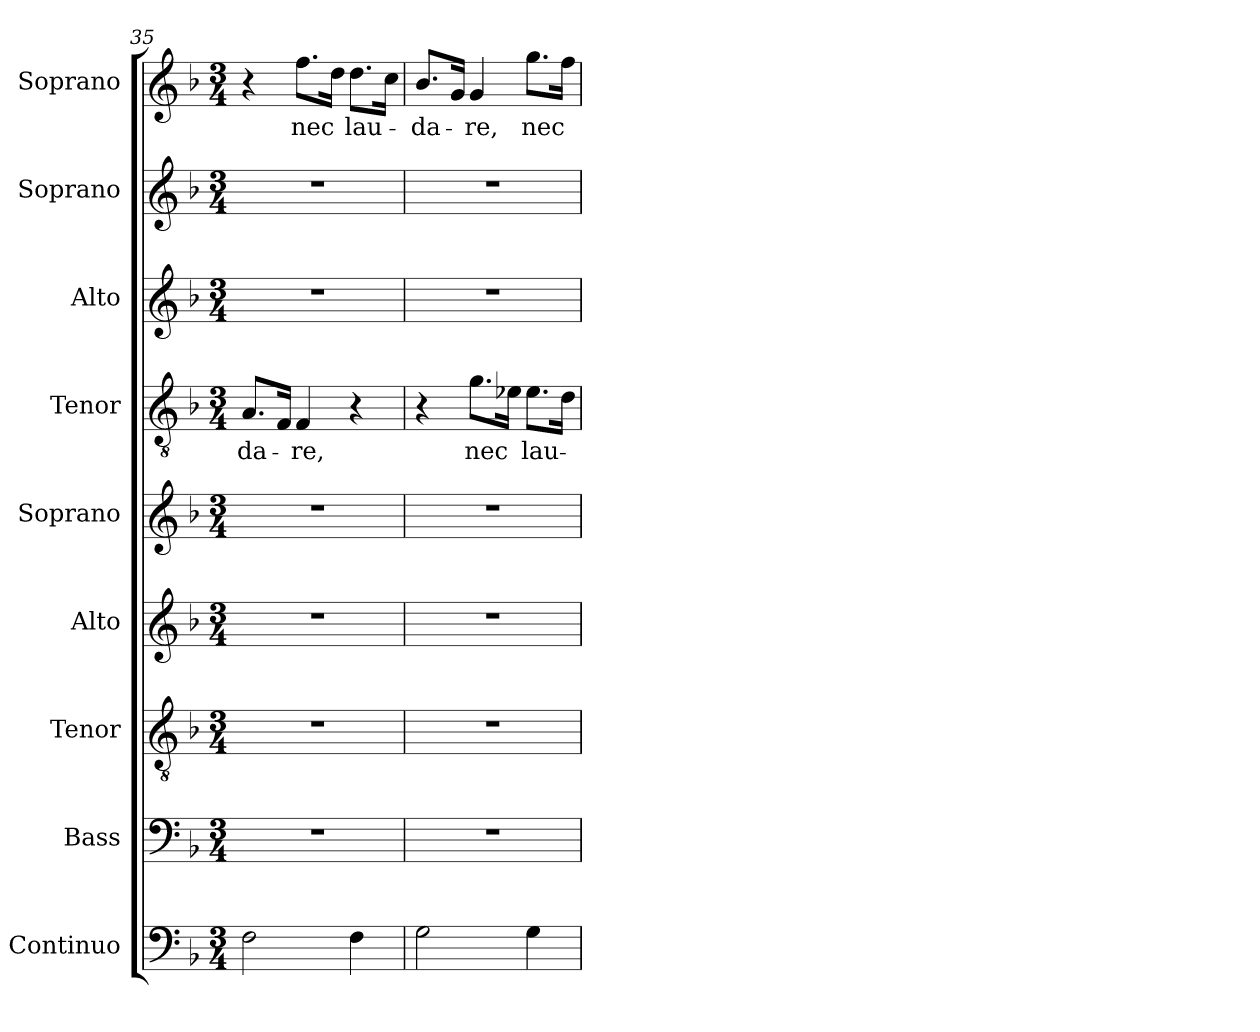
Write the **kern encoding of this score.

**kern	**kern	**kern	**kern	**kern	**kern	**text	**kern	**kern	**kern	**text
*part9	*part8	*part7	*part6	*part5	*part4	*part4	*part3	*part2	*part1	*part1
*staff9	*staff8	*staff7	*staff6	*staff5	*staff4	*staff4	*staff3	*staff2	*staff1	*staff1
*I"Continuo	*I"Bass	*I"Tenor	*I"Alto	*I"Soprano	*I"Tenor	*	*I"Alto	*I"Soprano	*I"Soprano	*
*I'Cont.	*I'B.	*I'T.	*I'A.	*I'S.	*I'T.	*	*I'A.	*I'S.	*I'S.	*
*clefF4	*clefF4	*clefGv2	*clefG2	*clefG2	*clefGv2	*	*clefG2	*clefG2	*clefG2	*
*	*	*ITrd7c12	*	*	*ITrd7c12	*	*	*	*	*
*k[b-]	*k[b-]	*k[b-]	*k[b-]	*k[b-]	*k[b-]	*	*k[b-]	*k[b-]	*k[b-]	*
*F:	*F:	*F:	*F:	*F:	*F:	*	*F:	*F:	*F:	*
*M3/4	*M3/4	*M3/4	*M3/4	*M3/4	*M3/4	*	*M3/4	*M3/4	*M3/4	*
=35	=35	=35	=35	=35	=35	=35	=35	=35	=35	=35
!	!LO:N:vis=1	!LO:N:vis=1	!LO:N:vis=1	!LO:N:vis=1	!	!	!	!	!	!
!	!	!	!	!	!	!LO:LY:b:color=#000000	!LO:N:vis=1	!LO:N:vis=1	!	!
2Fi\	2.r	2.r	2.r	2.r	8.AAi/L	-da-	2.r	2.r	4r	.
.	.	.	.	.	16FFi/Jk	.	.	.	.	.
!	!	!	!	!	!	!LO:LY:b:color=#000000	!	!	!	!
!	!	!	!	!	!	!	!	!	!	!LO:LY:b:color=#000000
.	.	.	.	.	4FFi/	-re,	.	.	8.ffi\L	nec
.	.	.	.	.	.	.	.	.	16ddi\Jk	.
!	!	!	!	!	!	!	!	!	!	!LO:LY:b:color=#000000
4Fi\	.	.	.	.	4r	.	.	.	8.ddi\L	lau-
.	.	.	.	.	.	.	.	.	16cci\Jk	.
=36	=36	=36	=36	=36	=36	=36	=36	=36	=36	=36
!	!LO:N:vis=1	!LO:N:vis=1	!LO:N:vis=1	!LO:N:vis=1	!	!	!LO:N:vis=1	!LO:N:vis=1	!	!
!	!	!	!	!	!	!	!	!	!	!LO:LY:b:color=#000000
2Gi\	2.r	2.r	2.r	2.r	4r	.	2.r	2.r	8.b-i/L	-da-
.	.	.	.	.	.	.	.	.	16gi/Jk	.
!	!	!	!	!	!	!LO:LY:b:color=#000000	!	!	!	!
!	!	!	!	!	!	!	!	!	!	!LO:LY:b:color=#000000
.	.	.	.	.	8.Gi\L	nec	.	.	4gi/	-re,
.	.	.	.	.	16E-Xi\Jk	.	.	.	.	.
!	!	!	!	!	!	!LO:LY:b:color=#000000	!	!	!	!
!	!	!	!	!	!	!	!	!	!	!LO:LY:b:color=#000000
4Gi\	.	.	.	.	8.E-i\L	lau-	.	.	8.ggi\L	nec
.	.	.	.	.	16Di\Jk	.	.	.	16ffi\Jk	.
=	=	=	=	=	=	=	=	=	=	=
*-	*-	*-	*-	*-	*-	*-	*-	*-	*-	*-
